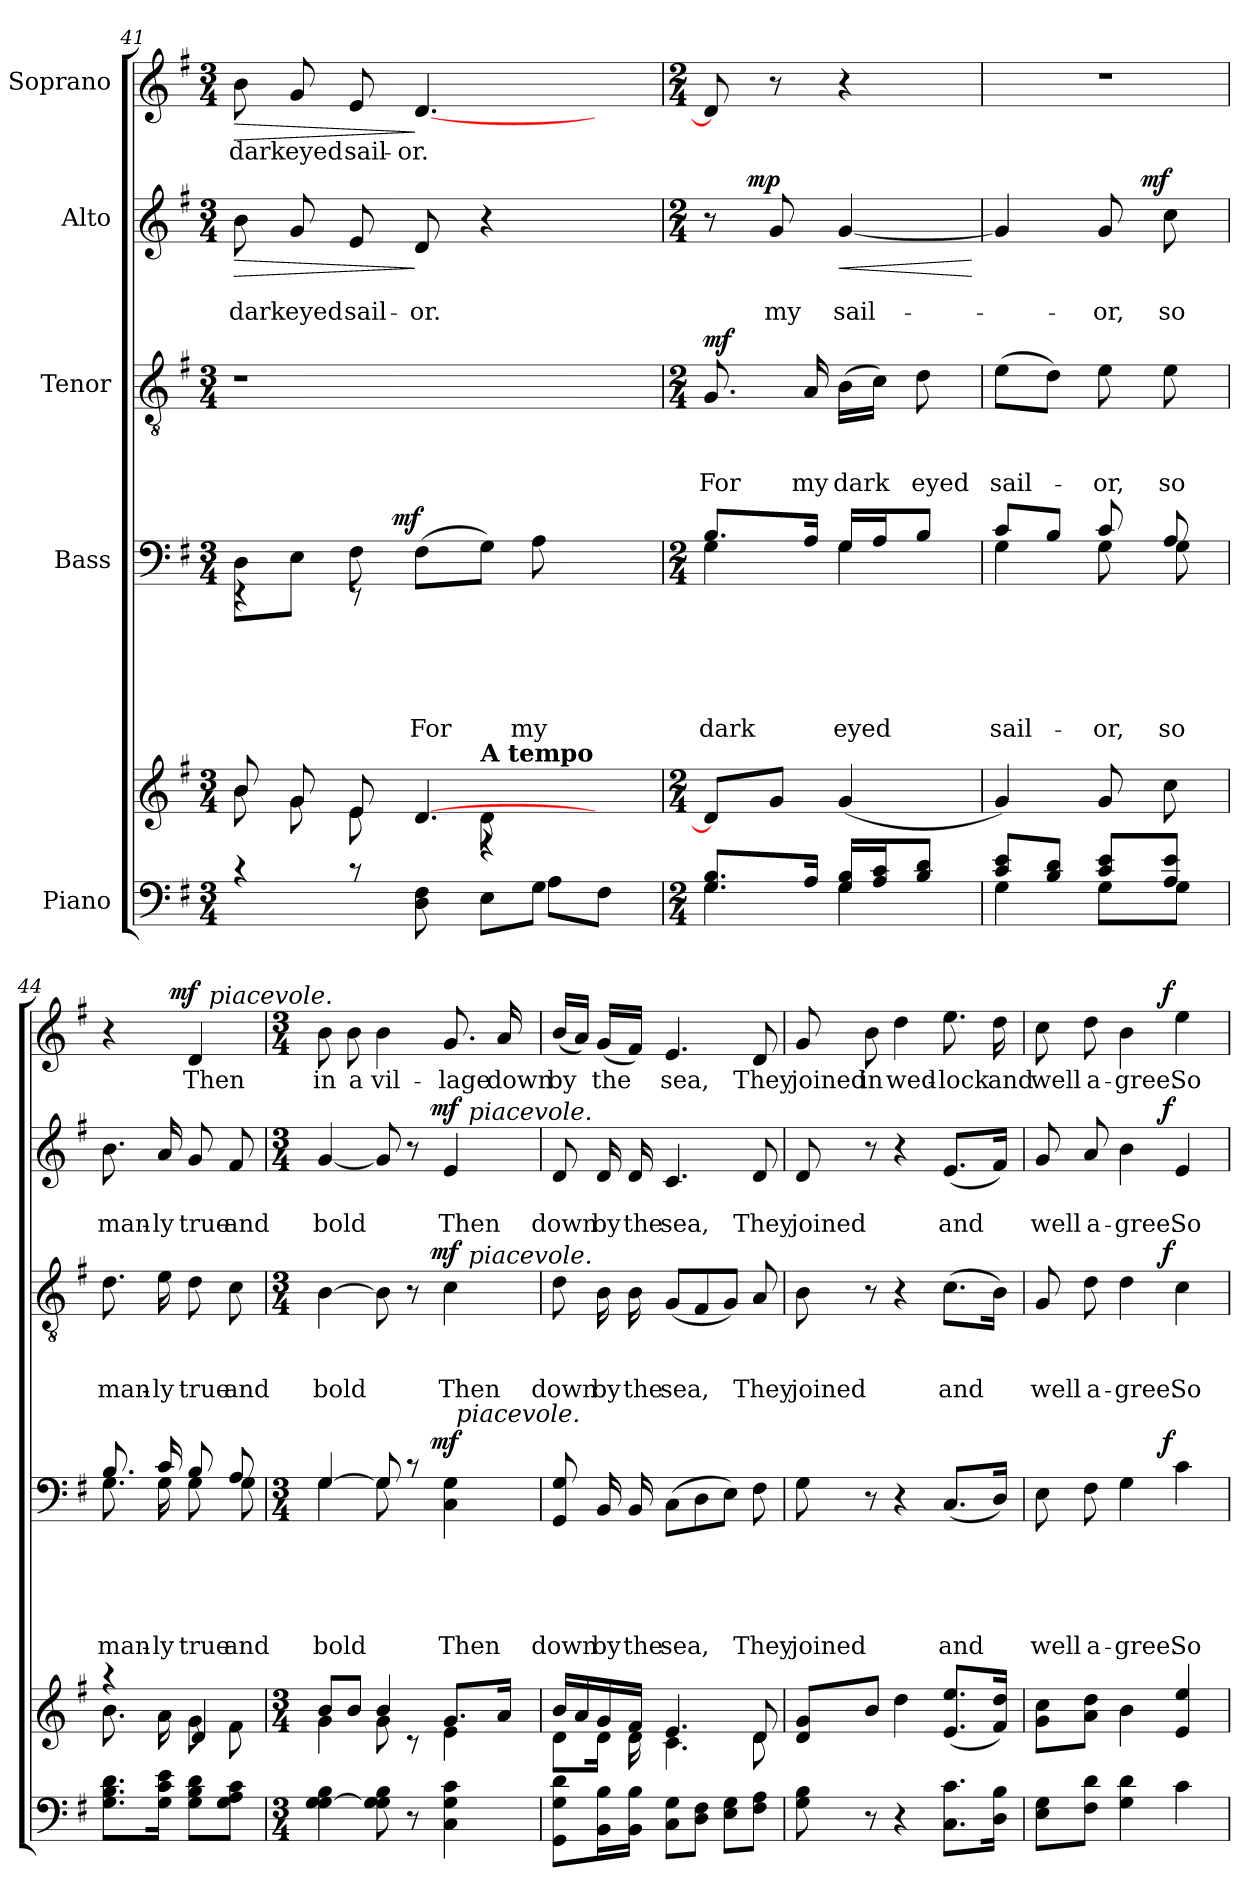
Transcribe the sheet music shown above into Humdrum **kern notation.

**kern	**kern	**kern	**text	**text	**text	**text	**text	**dynam	**kern	**text	**text	**text	**dynam	**kern	**text	**text	**dynam	**kern	**text	**dynam
*part5	*part5	*part4	*part4	*part4	*part4	*part4	*part4	*part4	*part3	*part3	*part3	*part3	*part3	*part2	*part2	*part2	*part2	*part1	*part1	*part1
*staff6	*staff5	*staff4	*staff4	*staff4	*staff4	*staff4	*staff4	*staff4	*staff3	*staff3	*staff3	*staff3	*staff3	*staff2	*staff2	*staff2	*staff2	*staff1	*staff1	*staff1
*I"Piano	*	*I"Bass	*	*	*	*	*	*	*I"Tenor	*	*	*	*	*I"Alto	*	*	*	*I"Soprano	*	*
*clefF4	*clefG2	*clefF4	*	*	*	*	*	*	*clefGv2	*	*	*	*	*clefG2	*	*	*	*clefG2	*	*
*k[f#]	*k[f#]	*k[f#]	*	*	*	*	*	*	*k[f#]	*	*	*	*	*k[f#]	*	*	*	*k[f#]	*	*
*G:	*G:	*G:	*	*	*	*	*	*	*G:	*	*	*	*	*G:	*	*	*	*G:	*	*
*M3/4	*M3/4	*M3/4	*	*	*	*	*	*	*M3/4	*	*	*	*	*M3/4	*	*	*	*M3/4	*	*
=41	=41	=41	=41	=41	=41	=41	=41	=41	=41	=41	=41	=41	=41	=41	=41	=41	=41	=41	=41	=41
*^	*^	*^	*	*	*	*	*	*	*	*	*	*	*	*	*	*	*	*	*	*
*	*	*	*^	*	*^	*	*	*	*	*	*	*	*	*	*	*	*	*	*	*	*	*	*
*	*	*	*	*	*	*	*^	*	*	*	*	*	*	*	*	*	*	*	*	*	*	*	*	*	*
!	!	!	!	!	!	!	!	!	!	!	!	!	!	!	!LO:N:vis=1	!	!	!	!	!	!	!LO:LY:b	!LO:HP:b	!	!LO:LY:b	!LO:HP:b
4rc	2ryy	8b\	8b/	2ryy	4ryy	4rEE	8D\L	4ryy	.	.	.	.	.	.	2.r	.	.	.	.	8b\	.	dark	>	8b\	dark	>
!	!	!	!	!	!	!	!	!	!	!	!	!	!	!	!	!	!	!	!	!	!	!LO:LY:b	!	!	!LO:LY:b	!
.	.	8g\	8g/	.	.	.	8E\J	.	.	.	.	.	.	.	.	.	.	.	.	8g/	.	eyed	.	8g/	eyed	.
!	!	!	!	!	!	!	!	!	!	!	!	!	!	!	!	!	!	!	!	!	!	!LO:LY:b	!	!	!LO:LY:b	!
8rc	.	8e/	8e\	.	16.ryy	8rEE	8ryy	8F#\	.	.	.	.	.	.	.	.	.	.	.	8e/	.	sail-	.	8e/	sail-	.
!	!	!	!	!	!	!	!	!	!	!	!	!	!	!LO:DY:a	!	!	!	!	!	!	!	!	!	!	!	!
.	.	.	.	.	8ryy	.	.	.	.	.	.	.	.	mf	.	.	.	.	.	.	.	.	.	.	.	.
!	!	!	!	!	!	!	!	!	!	!	!	!	!LO:LY:b	!	!	!	!	!	!	!	!	!LO:LY:b	!	!	!LO:LY:b	!
8D\ 8F#\	.	[>4.d/	8ryy	.	.	8ryy	(>8F#\L	8ryy	.	.	.	.	For	.	.	.	.	.	.	8d/	.	-or.	]	[<4.d/	-or.	]
.	.	.	.	.	4ryy	.	.	.	.	.	.	.	.	.	.	.	.	.	.	.	.	.	.	.	.	.
!	!	!	!LO:TX:a:B:t=A tempo	!	!	!	!	!	!	!	!	!	!	!	!	!	!	!	!	!	!	!	!	!	!	!
8E\L	8ryy	.	8d\	4rF	.	4.ryy	8G\J)	4.ryy	.	.	.	.	.	.	.	.	.	.	.	4r	.	.	.	.	.	.
!	!	!	!	!	!	!	!	!	!	!	!	!	!LO:LY:b	!	!	!	!	!	!	!	!	!	!	!	!	!
8G\J	8A\L	.	8ryy	.	.	.	8A\	.	.	.	.	.	my	.	.	.	.	.	.	.	.	.	.	.	.	.
.	.	.	.	.	8ryy	.	.	.	.	.	.	.	.	.	.	.	.	.	.	.	.	.	.	.	.	.
8ryy	8F#\J	8ryy	8ryy	8ryy	.	.	8ryy	.	.	.	.	.	.	.	8ryy	.	.	.	.	8ryy	.	.	.	8ryy	.	.
.	.	.	.	.	32ryy	.	.	.	.	.	.	.	.	.	.	.	.	.	.	.	.	.	.	.	.	.
*	*	*v	*v	*v	*	*	*	*	*	*	*	*	*	*	*	*	*	*	*	*	*	*	*	*	*	*
*	*	*	*v	*v	*v	*v	*	*	*	*	*	*	*	*	*	*	*	*	*	*	*	*	*	*
=42	=42	=42	=42	=42	=42	=42	=42	=42	=42	=42	=42	=42	=42	=42	=42	=42	=42	=42	=42	=42	=42
*M2/4	*	*M2/4	*M2/4	*	*	*	*	*	*	*M2/4	*	*	*	*	*M2/4	*	*	*	*M2/4	*	*
!	!	!	!	!	!	!	!	!LO:LY:b	!	!	!	!	!LO:LY:b	!LO:DY:a	!	!	!	!	!	!	!
*	*	*	*^	*	*	*	*	*	*	*	*	*	*	*	*^	*	*	*	*	*	*
8.G/ 8.B/L	4G\	8d/L]	8.B/L	4G\	.	.	.	.	dark	.	8.G/	.	.	For	mf	8r	16.ryy	.	.	.	8d/]	.	.
!	!	!	!	!	!	!	!	!	!	!	!	!	!	!	!	!	!	!	!	!LO:DY:a	!	!	!
.	.	.	.	.	.	.	.	.	.	.	.	.	.	.	.	.	4ryy	.	.	mp	.	.	.
!	!	!	!	!	!	!	!	!	!	!	!	!	!	!	!	!	!	!	!LO:LY:b	!	!	!	!
.	.	8g/J	.	.	.	.	.	.	.	.	.	.	.	.	.	8g/	.	.	my	.	8r	.	.
!	!	!	!	!	!	!	!	!	!	!	!	!	!	!LO:LY:b	!	!	!	!	!	!	!	!	!
16A/Jk	.	.	16A/Jk	.	.	.	.	.	.	.	16A/	.	.	my	.	.	.	.	.	.	.	.	.
!	!	!	!	!	!	!	!	!	!LO:LY:b	!	!	!	!	!LO:LY:b	!	!	!	!	!LO:LY:b	!LO:HP:b	!	!	!
4G\	16G/ 16B/LL	(<4g/	16G/LL	4G\	.	.	.	.	eyed	.	(>16B\LL	.	.	dark	.	[<4g/	.	.	sail-	<	4r	.	.
.	16A/ 16c/J	.	16A/J	.	.	.	.	.	.	.	16c\JJ)	.	.	.	.	.	.	.	.	.	.	.	.
.	.	.	.	.	.	.	.	.	.	.	.	.	.	.	.	.	8ryy	.	.	.	.	.	.
!	!	!	!	!	!	!	!	!	!	!	!	!	!	!LO:LY:b	!	!	!	!	!	!	!	!	!
.	8B/ 8d/J	.	8B/J	.	.	.	.	.	.	.	8d\	.	.	eyed	.	.	.	.	.	.	.	.	.
.	.	.	.	.	.	.	.	.	.	.	.	.	.	.	.	.	32ryy	.	.	.	.	.	.
*v	*v	*	*v	*v	*	*	*	*	*	*	*	*	*	*	*	*	*	*	*	*	*	*	*
.	.	.	.	.	.	.	.	.	.	.	.	.	.	.	.	.	.	[	.	.	.
!!LO:PB:g=z
=43	=43	=43	=43	=43	=43	=43	=43	=43	=43	=43	=43	=43	=43	=43	=43	=43	=43	=43	=43	=43	=43
*^	*	*	*	*	*	*	*	*	*	*	*	*	*	*	*	*	*	*	*	*	*
!	!	!	!	!	!	!	!	!LO:LY:b	!	!	!	!	!LO:LY:b	!	!	!	!	!	!	!LO:N:vis=1	!	!
*	*	*	*^	*	*	*	*	*	*	*	*	*	*	*	*	*	*	*	*	*	*	*
8c/ 8e/L	4G\	4g/)	8c/L	4G\	.	.	.	.	sail-	.	(>8e\L	.	.	sail-	.	4g/]	4ryy	.	.	.	2r	.	.
8B/ 8d/J	.	.	8B/J	.	.	.	.	.	.	.	8d\J)	.	.	.	.	.	.	.	.	.	.	.	.
!	!	!	!	!	!	!	!	!	!LO:LY:b	!	!	!	!	!LO:LY:b	!	!	!	!	!LO:LY:b	!	!	!	!
8c/ 8e/L	8G\L	8g/	8c/	8G\	.	.	.	.	-or,	.	8e\	.	.	-or,	.	8g/	16.ryy	.	-or,	.	.	.	.
!	!	!	!	!	!	!	!	!	!	!	!	!	!	!	!	!	!	!	!	!LO:DY:a	!	!	!
.	.	.	.	.	.	.	.	.	.	.	.	.	.	.	.	.	8ryy	.	.	mf	.	.	.
!	!	!	!	!	!	!	!	!	!LO:LY:b	!	!	!	!	!LO:LY:b	!	!	!	!	!LO:LY:b	!	!	!	!
8A/ 8e/J	8G\J	8cc\	8A/	8G\	.	.	.	.	so	.	8e\	.	.	so	.	8cc\	.	.	so	.	.	.	.
.	.	.	.	.	.	.	.	.	.	.	.	.	.	.	.	.	32ryy	.	.	.	.	.	.
=44	=44	=44	=44	=44	=44	=44	=44	=44	=44	=44	=44	=44	=44	=44	=44	=44	=44	=44	=44	=44	=44	=44	=44
*	*	*^	*	*	*	*	*	*	*	*	*	*	*	*	*	*	*	*	*	*	*	*	*
!	!	!	!	!	!	!	!	!	!	!LO:LY:b	!	!	!	!	!LO:LY:b	!	!	!	!	!LO:LY:b	!	!	!	!
*	*	*	*	*	*	*	*	*	*	*	*	*	*	*	*	*	*	*	*	*	*	*^	*	*
*v	*v	*	*	*	*	*	*	*	*	*	*	*	*	*	*	*	*v	*v	*	*	*	*	*^	*	*
8.G\ 8.B\ 8.d\L	8.b\	4raa	8.B/	8.G\	.	.	.	.	man-	.	8.d\	.	.	man-	.	8.b\	.	man-	.	4r	8..ryy	4ryy	.	.
!	!	!	!	!	!	!	!	!	!LO:LY:b	!	!	!	!	!LO:LY:b	!	!	!	!LO:LY:b	!	!	!	!	!	!
16G\ 16c\ 16e\Jk	16a\	.	16c/	16G\	.	.	.	.	-ly	.	16e\	.	.	-ly	.	16a/	.	-ly	.	.	.	.	.	.
!	!	!	!	!	!	!	!	!	!	!	!	!	!	!	!	!	!	!	!	!	!	!	!	!LO:DY:a
.	.	.	.	.	.	.	.	.	.	.	.	.	.	.	.	.	.	.	.	.	4ryy	.	.	mf
!	!	!	!	!	!	!	!	!	!LO:LY:b	!	!	!	!	!LO:LY:b	!	!	!	!LO:LY:b	!	!	!	!	!LO:LY:b	!
8G\ 8B\ 8d\L	8g\	4d/	8B/	8G\	.	.	.	.	true	.	8d\	.	.	true	.	8g/	.	true	.	4d/	.	16ryy	Then	.
!	!	!	!	!	!	!	!	!	!	!	!	!	!	!	!	!	!	!	!	!	!	!LO:TX:a:i:t=piacevole.	!	!
.	.	.	.	.	.	.	.	.	.	.	.	.	.	.	.	.	.	.	.	.	.	8.ryy	.	.
!	!	!	!	!	!	!	!	!	!LO:LY:b	!	!	!	!	!LO:LY:b	!	!	!	!LO:LY:b	!	!	!	!	!	!
8G\ 8A\ 8c\J	8f#\	.	8A/	8G\	.	.	.	.	and	.	8c\	.	.	and	.	8f#/	.	and	.	.	.	.	.	.
.	.	.	.	.	.	.	.	.	.	.	.	.	.	.	.	.	.	.	.	.	32ryy	.	.	.
*	*	*	*v	*v	*	*	*	*	*	*	*	*	*	*	*	*	*	*	*	*v	*v	*v	*	*
=45	=45	=45	=45	=45	=45	=45	=45	=45	=45	=45	=45	=45	=45	=45	=45	=45	=45	=45	=45	=45	=45
*M3/4	*M3/4	*	*M3/4	*	*	*	*	*	*	*M3/4	*	*	*	*	*M3/4	*	*	*	*M3/4	*	*
*	*	*	*^	*	*	*	*	*	*	*	*	*	*	*	*	*	*	*	*^	*	*
*	*	*	*	*	*	*	*	*	*	*	*	*	*	*	*	*	*	*	*	*	*^	*	*
!	!	!	!	!	!	!	!	!	!LO:LY:b	!	!	!	!	!LO:LY:b	!	!	!	!LO:LY:b	!	!	!	!	!LO:LY:b	!
*	*	*	*^	*	*	*	*	*	*	*	*^	*	*	*	*	*^	*	*	*	*	*	*	*	*
*	*	*	*	*	*^	*	*	*	*	*	*	*	*^	*	*	*	*	*	*^	*	*	*	*v	*v	*v	*	*
4G\ [<4G\ 4B\	4g\	8b/L	[>4G/	4G\	4...ryy	2ryy	.	.	.	.	bold	.	[>4B\	4...ryy	2ryy	.	.	bold	.	[<4g/	4...ryy	2ryy	.	bold	.	8b\	in	.
!	!	!	!	!	!	!	!	!	!	!	!	!	!	!	!	!	!	!	!	!	!	!	!	!	!	!	!LO:LY:b	!
.	.	8b/J	.	.	.	.	.	.	.	.	.	.	.	.	.	.	.	.	.	.	.	.	.	.	.	8b\	a	.
!	!	!	!	!	!	!	!	!	!	!	!	!	!	!	!	!	!	!	!	!	!	!	!	!	!	!	!LO:LY:b	!
8G\] 8G\ 8B\	4b/	8g\	8G/]	8G\	.	.	.	.	.	.	.	.	8B\]	.	.	.	.	.	.	8g/]	.	.	.	.	.	4b\	vil-	.
8r	.	8rB	8rc	8ryy	.	.	.	.	.	.	.	.	8r	.	.	.	.	.	.	8r	.	.	.	.	.	.	.	.
!	!	!	!	!	!	!	!	!	!	!	!	!LO:DY:a	!	!	!	!	!	!	!LO:DY:a	!	!	!	!	!	!LO:DY:a	!	!	!
.	.	.	.	.	4ryy	.	.	.	.	.	.	mf	.	4ryy	.	.	.	.	mf	.	4ryy	.	.	.	mf	.	.	.
!	!	!	!	!	!	!	!	!	!	!	!LO:LY:b	!	!	!	!	!	!	!LO:LY:b	!	!	!	!	!	!LO:LY:b	!	!	!LO:LY:b	!
4C\ 4G\ 4c\	8.g/L	4e\	4ryy	4C\ 4G\	.	32ryy	.	.	.	.	Then	.	4c\	.	16ryy	.	.	Then	.	4e/	.	16ryy	.	Then	.	8.g/	-lage	.
!	!	!	!	!	!	!LO:TX:a:i:t=piacevole.	!	!	!	!	!	!	!	!	!	!	!	!	!	!	!	!	!	!	!	!	!	!
.	.	.	.	.	.	8..ryy	.	.	.	.	.	.	.	.	.	.	.	.	.	.	.	.	.	.	.	.	.	.
!	!	!	!	!	!	!	!	!	!	!	!	!	!	!	!	!	!	!	!	!	!	!LO:TX:a:i:t=piacevole.	!	!	!	!	!	!
!	!	!	!	!	!	!	!	!	!	!	!	!	!	!	!LO:TX:a:i:t=piacevole.	!	!	!	!	!	!	!	!	!	!	!	!	!
.	.	.	.	.	.	.	.	.	.	.	.	.	.	.	8.ryy	.	.	.	.	.	.	8.ryy	.	.	.	.	.	.
!	!	!	!	!	!	!	!	!	!	!	!	!	!	!	!	!	!	!	!	!	!	!	!	!	!	!	!LO:LY:b	!
.	16a/Jk	.	.	.	.	.	.	.	.	.	.	.	.	.	.	.	.	.	.	.	.	.	.	.	.	16a/	down	.
.	.	.	.	.	32ryy	.	.	.	.	.	.	.	.	32ryy	.	.	.	.	.	.	32ryy	.	.	.	.	.	.	.
=46	=46	=46	=46	=46	=46	=46	=46	=46	=46	=46	=46	=46	=46	=46	=46	=46	=46	=46	=46	=46	=46	=46	=46	=46	=46	=46	=46	=46
!	!	!	!	!	!	!	!	!	!	!	!LO:LY:b	!	!	!	!	!	!	!LO:LY:b	!	!	!	!	!	!LO:LY:b	!	!	!LO:LY:b	!
*	*	*	*v	*v	*v	*v	*	*	*	*	*	*	*	*	*	*	*	*	*	*v	*v	*v	*	*	*	*	*	*
*	*	*	*	*	*	*	*	*	*	*v	*v	*v	*	*	*	*	*	*	*	*	*	*	*
8GG\ 8G\ 8d\L	16b/LL	8d\L	8GG/ 8G/	.	.	.	.	down	.	8d\	.	.	down	.	8d/	.	down	.	(<16b/LL	by	.
.	16a/	.	.	.	.	.	.	.	.	.	.	.	.	.	.	.	.	.	16a/JJ)	.	.
!	!	!	!	!	!	!	!	!LO:LY:b	!	!	!	!	!LO:LY:b	!	!	!	!LO:LY:b	!	!	!LO:LY:b	!
16BB\ 16B\L	16g/	16d\Jk	16BB/	.	.	.	.	by	.	16B\	.	.	by	.	16d/	.	by	.	(<16g/LL	the	.
!	!	!	!	!	!	!	!	!LO:LY:b	!	!	!	!	!LO:LY:b	!	!	!	!LO:LY:b	!	!	!	!
16BB\ 16B\JJ	16f#/JJ	16d\	16BB/	.	.	.	.	the	.	16B\	.	.	the	.	16d/	.	the	.	16f#/JJ)	.	.
!	!	!	!	!	!	!	!	!LO:LY:b	!	!	!	!	!LO:LY:b	!	!	!	!LO:LY:b	!	!	!LO:LY:b	!
8C\ 8G\L	4.e/	4.c\	(>8C\L	.	.	.	.	sea,	.	(<8G/L	.	.	sea,	.	4.c/	.	sea,	.	4.e/	sea,	.
8D\ 8F#\J	.	.	8D\	.	.	.	.	.	.	8F#/	.	.	.	.	.	.	.	.	.	.	.
8E\ 8G\L	.	.	8E\J)	.	.	.	.	.	.	8G/J)	.	.	.	.	.	.	.	.	.	.	.
!	!	!	!	!	!	!	!	!LO:LY:b	!	!	!	!	!LO:LY:b	!	!	!	!LO:LY:b	!	!	!LO:LY:b	!
8F#\ 8A\J	8d/	8d\	8F#\	.	.	.	.	They	.	8A/	.	.	They	.	8d/	.	They	.	8d/	They	.
!!LO:PB:g=z
=47	=47	=47	=47	=47	=47	=47	=47	=47	=47	=47	=47	=47	=47	=47	=47	=47	=47	=47	=47	=47	=47
!	!	!	!	!	!	!	!	!LO:LY:b	!	!	!	!	!LO:LY:b	!	!	!	!LO:LY:b	!	!	!LO:LY:b	!
*	*v	*v	*	*	*	*	*	*	*	*	*	*	*	*	*	*	*	*	*	*	*
8G\ 8B\	8d/ 8g/L	8G\	.	.	.	.	joined	.	8B\	.	.	joined	.	8d/	.	joined	.	8g/	joined	.
!	!	!	!	!	!	!	!	!	!	!	!	!	!	!	!	!	!	!	!LO:LY:b	!
8r	8b/J	8r	.	.	.	.	.	.	8r	.	.	.	.	8r	.	.	.	8b\	in	.
!	!	!	!	!	!	!	!	!	!	!	!	!	!	!	!	!	!	!	!LO:LY:b	!
4r	4dd\	4r	.	.	.	.	.	.	4r	.	.	.	.	4r	.	.	.	4dd\	wed-	.
!	!	!	!	!	!	!	!LO:LY:b	!	!	!	!	!LO:LY:b	!	!	!	!LO:LY:b	!	!	!LO:LY:b	!
8.C\ 8.c\L	(<8.e/ 8.ee/L	(<8.C/L	.	.	.	.	and	.	(>8.c\L	.	.	and	.	(<8.e/L	.	and	.	8.ee\	-lock	.
!	!	!	!	!	!	!	!	!	!	!	!	!	!	!	!	!	!	!	!LO:LY:b	!
16D\ 16B\Jk	16f#/ 16dd/Jk)	16D/Jk)	.	.	.	.	.	.	16B\Jk)	.	.	.	.	16f#/Jk)	.	.	.	16dd\	and	.
=48	=48	=48	=48	=48	=48	=48	=48	=48	=48	=48	=48	=48	=48	=48	=48	=48	=48	=48	=48	=48
!	!	!	!	!	!	!	!LO:LY:b	!	!	!	!	!LO:LY:b	!	!	!	!LO:LY:b	!	!	!LO:LY:b	!
*	*	*^	*	*	*	*	*	*	*^	*	*	*	*	*^	*	*	*	*^	*	*
8E\ 8G\L	8g\ 8cc\L	8E\	4...ryy	.	.	.	.	well	.	8G/	4...ryy	.	.	well	.	8g/	4...ryy	.	well	.	8cc\	4...ryy	well	.
!	!	!	!	!	!	!	!	!LO:LY:b	!	!	!	!	!	!LO:LY:b	!	!	!	!	!LO:LY:b	!	!	!	!LO:LY:b	!
8F#\ 8d\J	8a\ 8dd\J	8F#\	.	.	.	.	.	a-	.	8d\	.	.	.	a-	.	8a/	.	.	a-	.	8dd\	.	a-	.
!	!	!	!	!	!	!	!	!LO:LY:b	!	!	!	!	!	!LO:LY:b	!	!	!	!	!LO:LY:b	!	!	!	!LO:LY:b	!
4G\ 4d\	4b\	4G\	.	.	.	.	.	-gree.	.	4d\	.	.	.	-gree.	.	4b\	.	.	-gree.	.	4b\	.	-gree.	.
!	!	!	!	!	!	!	!	!	!LO:DY:a	!	!	!	!	!	!LO:DY:a	!	!	!	!	!LO:DY:a	!	!	!	!LO:DY:a
.	.	.	4ryy	.	.	.	.	.	f	.	4ryy	.	.	.	f	.	4ryy	.	.	f	.	4ryy	.	f
!	!	!	!	!	!	!	!	!LO:LY:b	!	!	!	!	!	!LO:LY:b	!	!	!	!	!LO:LY:b	!	!	!	!LO:LY:b	!
4c\	4e/ 4ee/	4c\	.	.	.	.	.	So	.	4c\	.	.	.	So	.	4e/	.	.	So	.	4ee\	.	So	.
.	.	.	32ryy	.	.	.	.	.	.	.	32ryy	.	.	.	.	.	32ryy	.	.	.	.	32ryy	.	.
*	*	*v	*v	*	*	*	*	*	*	*	*	*	*	*	*	*v	*v	*	*	*	*v	*v	*	*
*	*	*	*	*	*	*	*	*	*v	*v	*	*	*	*	*	*	*	*	*	*	*
=	=	=	=	=	=	=	=	=	=	=	=	=	=	=	=	=	=	=	=	=
*-	*-	*-	*-	*-	*-	*-	*-	*-	*-	*-	*-	*-	*-	*-	*-	*-	*-	*-	*-	*-
